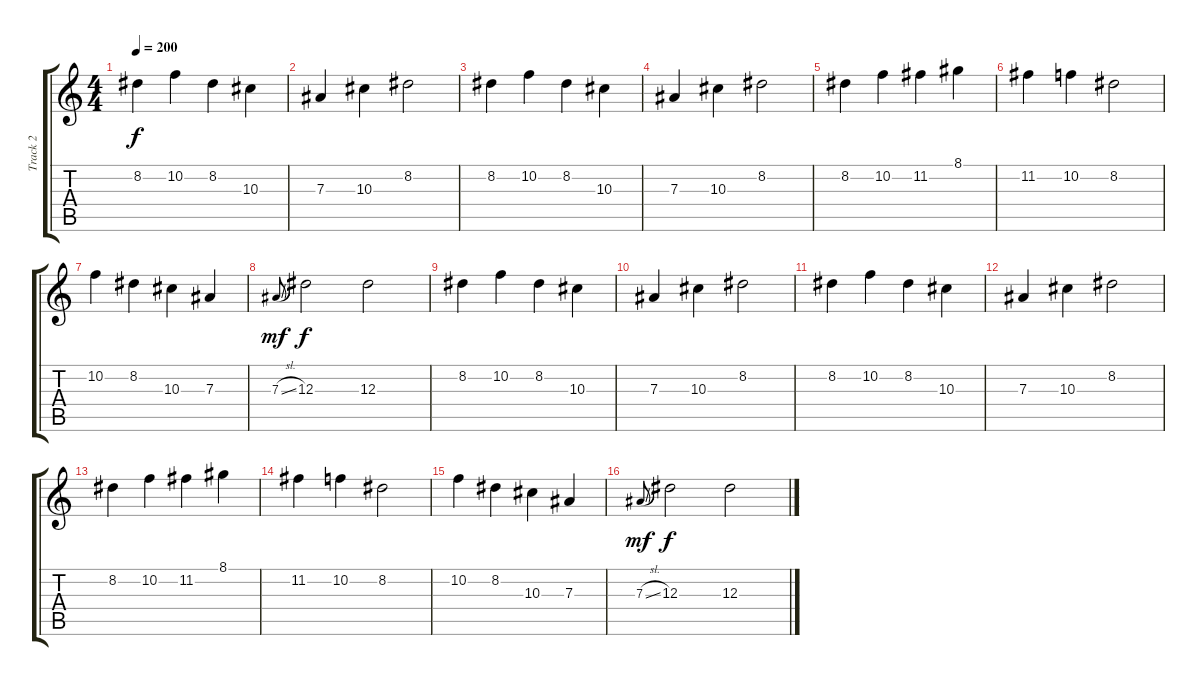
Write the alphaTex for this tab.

\track ("Track 2" "Track 2") {instrument distortionguitar}
\staff {score tabs}
\tuning (C4 G3 Eb3 Bb2 F2 C2) {hide}
\ts (4 4)
\tempo 200
\clef g2
\ks c
8.2.4{dy f} 10.2.4 8.2.4 10.3.4 |
7.3.4 10.3.4 8.2.2 |
8.2.4 10.2.4 8.2.4 10.3.4 |
7.3.4 10.3.4 8.2.2 |
8.2.4 10.2.4 11.2.4 8.1.4 |
11.2.4 10.2.4 8.2.2 |
10.2.4 8.2.4 10.3.4 7.3.4 |
7.3{sl}.8{gr onbeat dy mf} 12.3.2{dy f} 12.3.2 |
8.2.4{instrument overdrivenguitar} 10.2.4 8.2.4 10.3.4 |
7.3.4 10.3.4 8.2.2 |
8.2.4 10.2.4 8.2.4 10.3.4 |
7.3.4 10.3.4 8.2.2 |
8.2.4 10.2.4 11.2.4 8.1.4 |
11.2.4 10.2.4 8.2.2 |
10.2.4 8.2.4 10.3.4 7.3.4 |
7.3{sl}.8{gr onbeat dy mf} 12.3.2{dy f} 12.3.2
